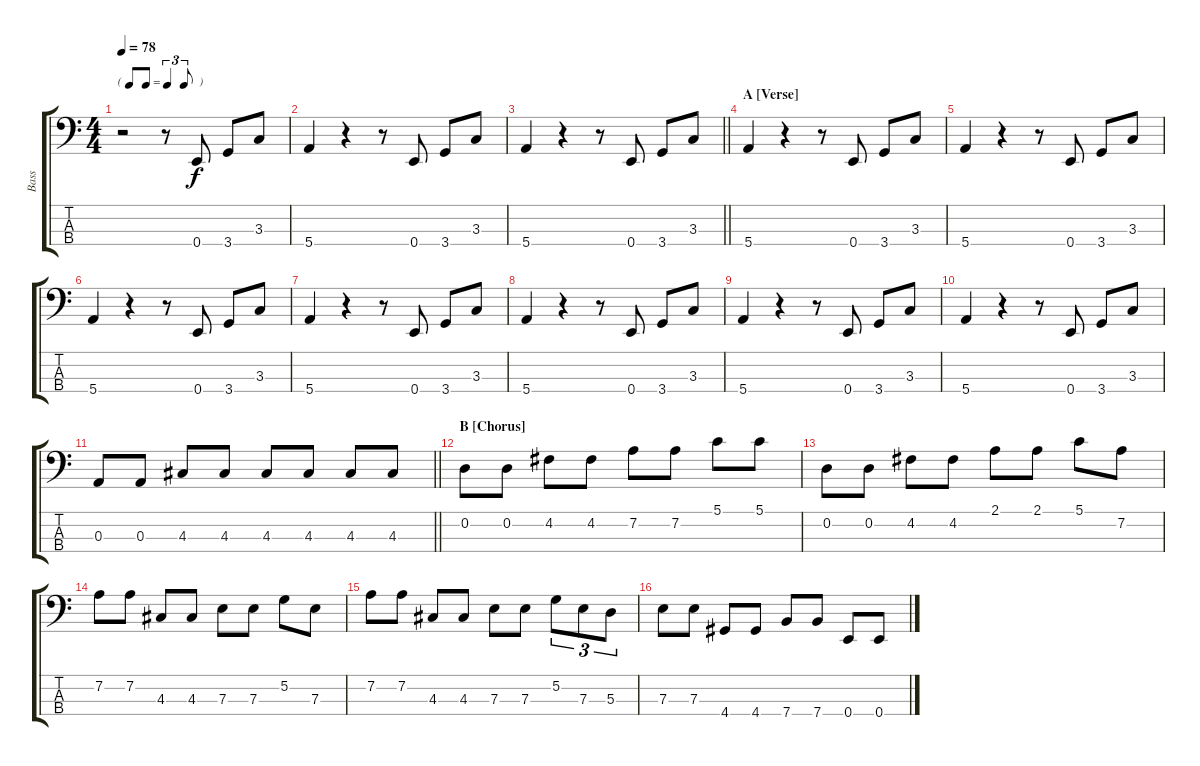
\track ("Bass" "Bass") {instrument electricbassfinger}
\staff {score tabs}
\tuning (G2 D2 A1 E1) {hide}
\ts (4 4)
\tf triplet8th
\tempo 78
\clef f4
\ks c
r.2{dy f instrument electricbassfinger} r.8 0.4.8 3.4.8 3.3.8 |
5.4.4 r.4 r.8 0.4.8 3.4.8 3.3.8 |
\barLineRight lightlight
5.4.4 r.4 r.8 0.4.8 3.4.8 3.3.8 |
\section ("" "A [Verse]")
5.4.4 r.4 r.8 0.4.8 3.4.8 3.3.8 |
5.4.4 r.4 r.8 0.4.8 3.4.8 3.3.8 |
5.4.4 r.4 r.8 0.4.8 3.4.8 3.3.8 |
5.4.4 r.4 r.8 0.4.8 3.4.8 3.3.8 |
5.4.4 r.4 r.8 0.4.8 3.4.8 3.3.8 |
5.4.4 r.4 r.8 0.4.8 3.4.8 3.3.8 |
5.4.4 r.4 r.8 0.4.8 3.4.8 3.3.8 |
\barLineRight lightlight
0.3.8 0.3.8 4.3.8 4.3.8 4.3.8 4.3.8 4.3.8 4.3.8 |
\section ("" "B [Chorus]")
0.2.8 0.2.8 4.2.8 4.2.8 7.2.8 7.2.8 5.1.8 5.1.8 |
0.2.8 0.2.8 4.2.8 4.2.8 2.1.8 2.1.8 5.1.8 7.2.8 |
7.2.8 7.2.8 4.3.8 4.3.8 7.3.8 7.3.8 5.2.8 7.3.8 |
7.2.8 7.2.8 4.3.8 4.3.8 7.3.8 7.3.8 5.2.8{tu (3 2)} 7.3.8{tu (3 2)} 5.3.8{tu (3 2)} |
7.3.8 7.3.8 4.4.8 4.4.8 7.4.8 7.4.8 0.4.8 0.4.8
